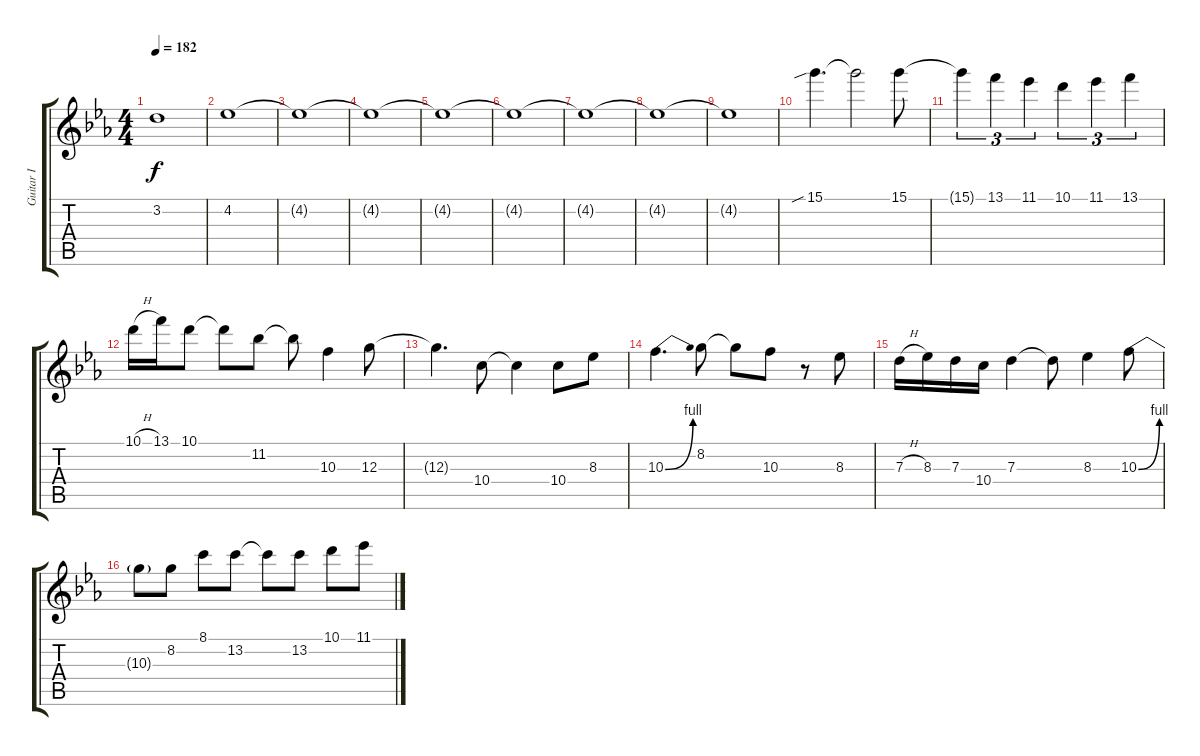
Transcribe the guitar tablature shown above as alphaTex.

\track ("Guitar I" "Guitar I") {instrument distortionguitar}
\staff {score tabs}
\tuning (E4 B3 G3 D3 A2 E2) {hide}
\ts (4 4)
\tempo 182
\clef g2
\ks eb
3.2.1{dy f} |
4.2.1 |
4.2{t}.1 |
4.2{t}.1 |
4.2{t}.1 |
4.2{t}.1 |
4.2{t}.1 |
4.2{t}.1 |
4.2{t}.1 |
15.1{sib}.4{d} 15.1{t}.2 15.1.8 |
15.1{t}.4{tu (3 2)} 13.1.4{tu (3 2)} 11.1.4{tu (3 2)} 10.1.4{tu (3 2)} 11.1.4{tu (3 2)} 13.1.4{tu (3 2)} |
10.1{h}.16 13.1.16 10.1.8 10.1{t}.8 11.2.8 11.2{t}.8 10.3.4 12.3.8 |
12.3{t}.4{d} 10.4.8 10.4{t}.4 10.4.8 8.3.8 |
10.3{be (bend 0 0 60 4)}.4{d} 8.2.8 8.2{t}.8 10.3.8 r.8 8.3.8 |
7.3{h}.16 8.3.16 7.3.16 10.4.16 7.3.4 7.3{t}.8 8.3.4 10.3{be (bend 0 0 60 4)}.8 |
10.3{t}.8 8.2.8 8.1.8 13.2.8 13.2{t}.8 13.2.8 10.1.8 11.1.8
